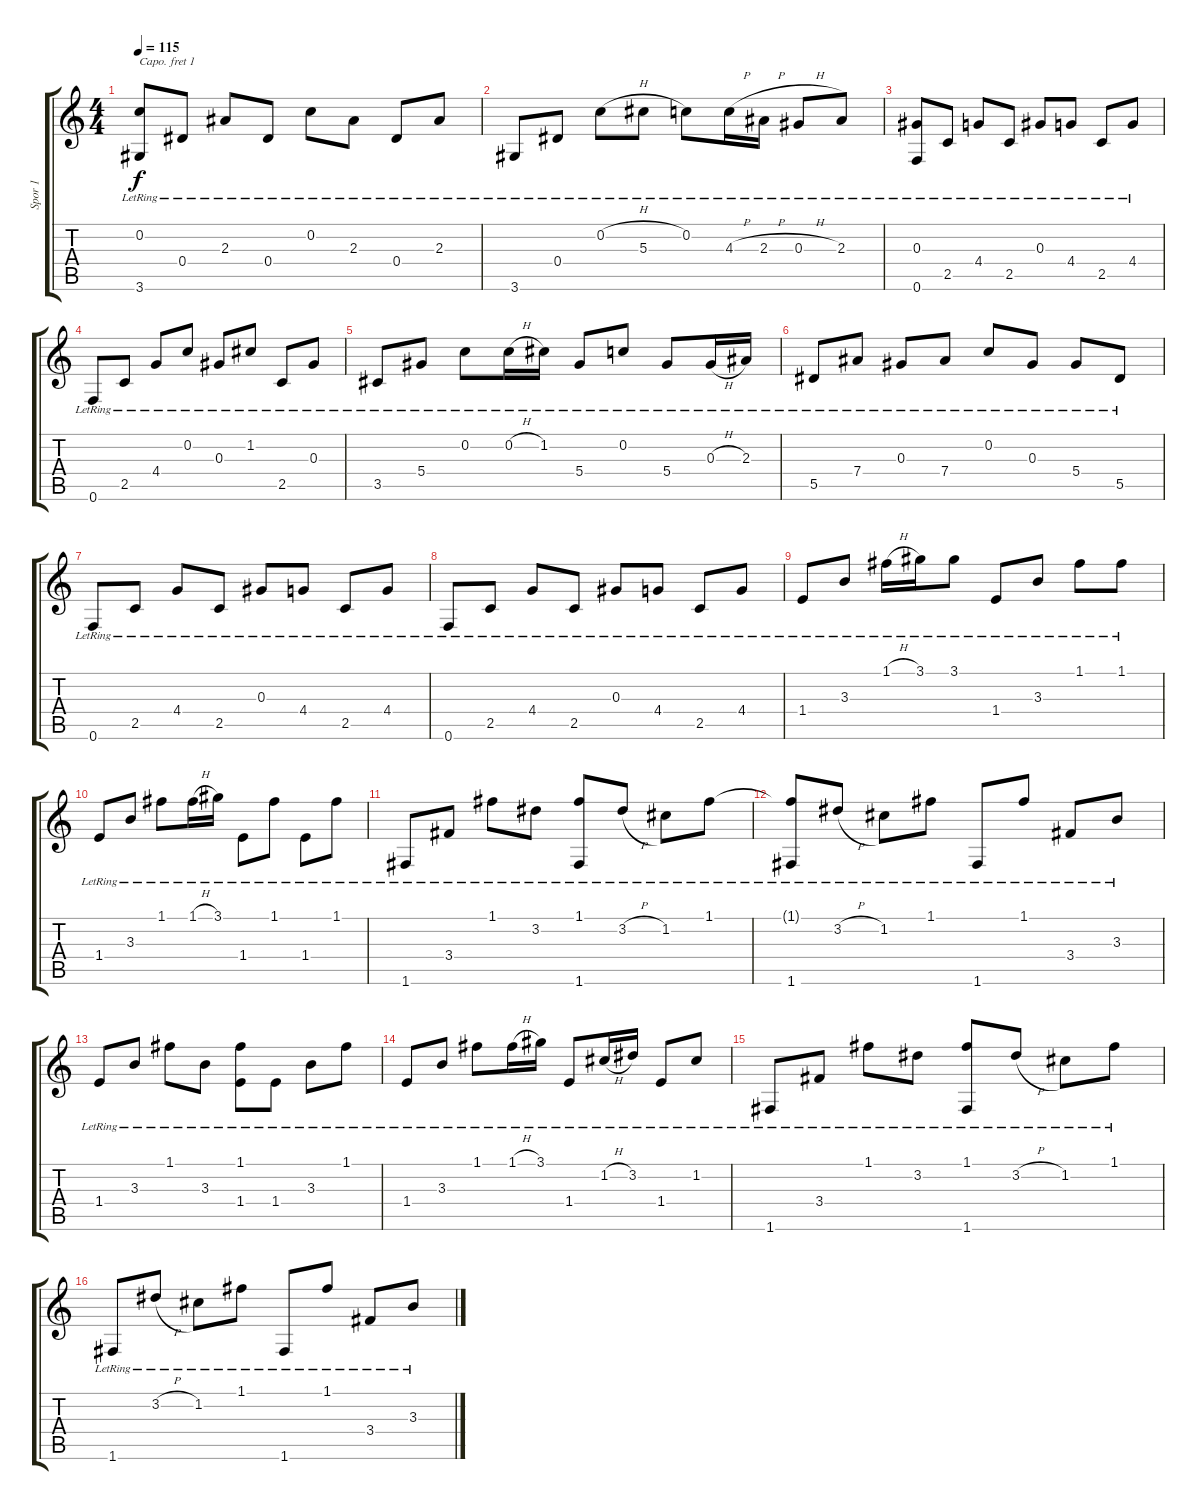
\track ("Spor 1" "Spor 1") {instrument acousticguitarnylon}
\staff {score tabs}
\capo 1
\tuning (E4 B3 G3 D3 A2 E2) {hide}
\ts (4 4)
\tempo 115
\clef g2
\ks c
(0.2{lr} 3.6{lr}).8{dy f} 0.4{lr}.8 2.3{lr}.8 0.4{lr}.8 0.2{lr}.8 2.3{lr}.8 0.4{lr}.8 2.3{lr}.8 |
3.6{lr}.8 0.4{lr}.8 0.2{h lr}.8 5.3{lr}.8 0.2{lr}.8 4.3{h lr}.16 2.3{h lr}.16 0.3{h lr}.8 2.3{lr}.8 |
(0.3{lr} 0.6{lr}).8 2.5{lr}.8 4.4{lr}.8 2.5{lr}.8 0.3{lr}.8 4.4{lr}.8 2.5{lr}.8 4.4{lr}.8 |
0.6{lr}.8 2.5{lr}.8 4.4{lr}.8 0.2{lr}.8 0.3{lr}.8 1.2{lr}.8 2.5{lr}.8 0.3{lr}.8 |
3.5{lr}.8 5.4{lr}.8 0.2{lr}.8 0.2{h lr}.16 1.2{lr}.16 5.4{lr}.8 0.2{lr}.8 5.4{lr}.8 0.3{h lr}.16 2.3{lr}.16 |
5.5{lr}.8 7.4{lr}.8 0.3{lr}.8 7.4{lr}.8 0.2{lr}.8 0.3{lr}.8 5.4{lr}.8 5.5{lr}.8 |
0.6{lr}.8 2.5{lr}.8 4.4{lr}.8 2.5{lr}.8 0.3{lr}.8 4.4{lr}.8 2.5{lr}.8 4.4{lr}.8 |
0.6{lr}.8 2.5{lr}.8 4.4{lr}.8 2.5{lr}.8 0.3{lr}.8 4.4{lr}.8 2.5{lr}.8 4.4{lr}.8 |
1.4{lr}.8 3.3{lr}.8 1.1{h lr}.16 3.1{lr}.16 3.1{lr}.8 1.4{lr}.8 3.3{lr}.8 1.1{lr}.8 1.1{lr}.8 |
1.4{lr}.8 3.3{lr}.8 1.1{lr}.8 1.1{h lr}.16 3.1{lr}.16 1.4{lr}.8 1.1{lr}.8 1.4{lr}.8 1.1{lr}.8 |
1.6{lr}.8 3.4{lr}.8 1.1{lr}.8 3.2{lr}.8 (1.1{lr} 1.6{lr}).8 3.2{h lr}.8 1.2{lr}.8 1.1{lr}.8 |
(1.1{t} 1.6{lr}).8 3.2{h lr}.8 1.2{lr}.8 1.1{lr}.8 1.6{lr}.8 1.1{lr}.8 3.4{lr}.8 3.3{lr}.8 |
1.4{lr}.8 3.3{lr}.8 1.1{lr}.8 3.3{lr}.8 (1.1{lr} 1.4{lr}).8 1.4{lr}.8 3.3{lr}.8 1.1{lr}.8 |
1.4{lr}.8 3.3{lr}.8 1.1{lr}.8 1.1{h lr}.16 3.1{lr}.16 1.4{lr}.8 1.2{h lr}.16 3.2{lr}.16 1.4{lr}.8 1.2{lr}.8 |
1.6{lr}.8 3.4{lr}.8 1.1{lr}.8 3.2{lr}.8 (1.1{lr} 1.6{lr}).8 3.2{h lr}.8 1.2{lr}.8 1.1{lr}.8 |
1.6{lr}.8 3.2{h lr}.8 1.2{lr}.8 1.1{lr}.8 1.6{lr}.8 1.1{lr}.8 3.4{lr}.8 3.3{lr}.8
